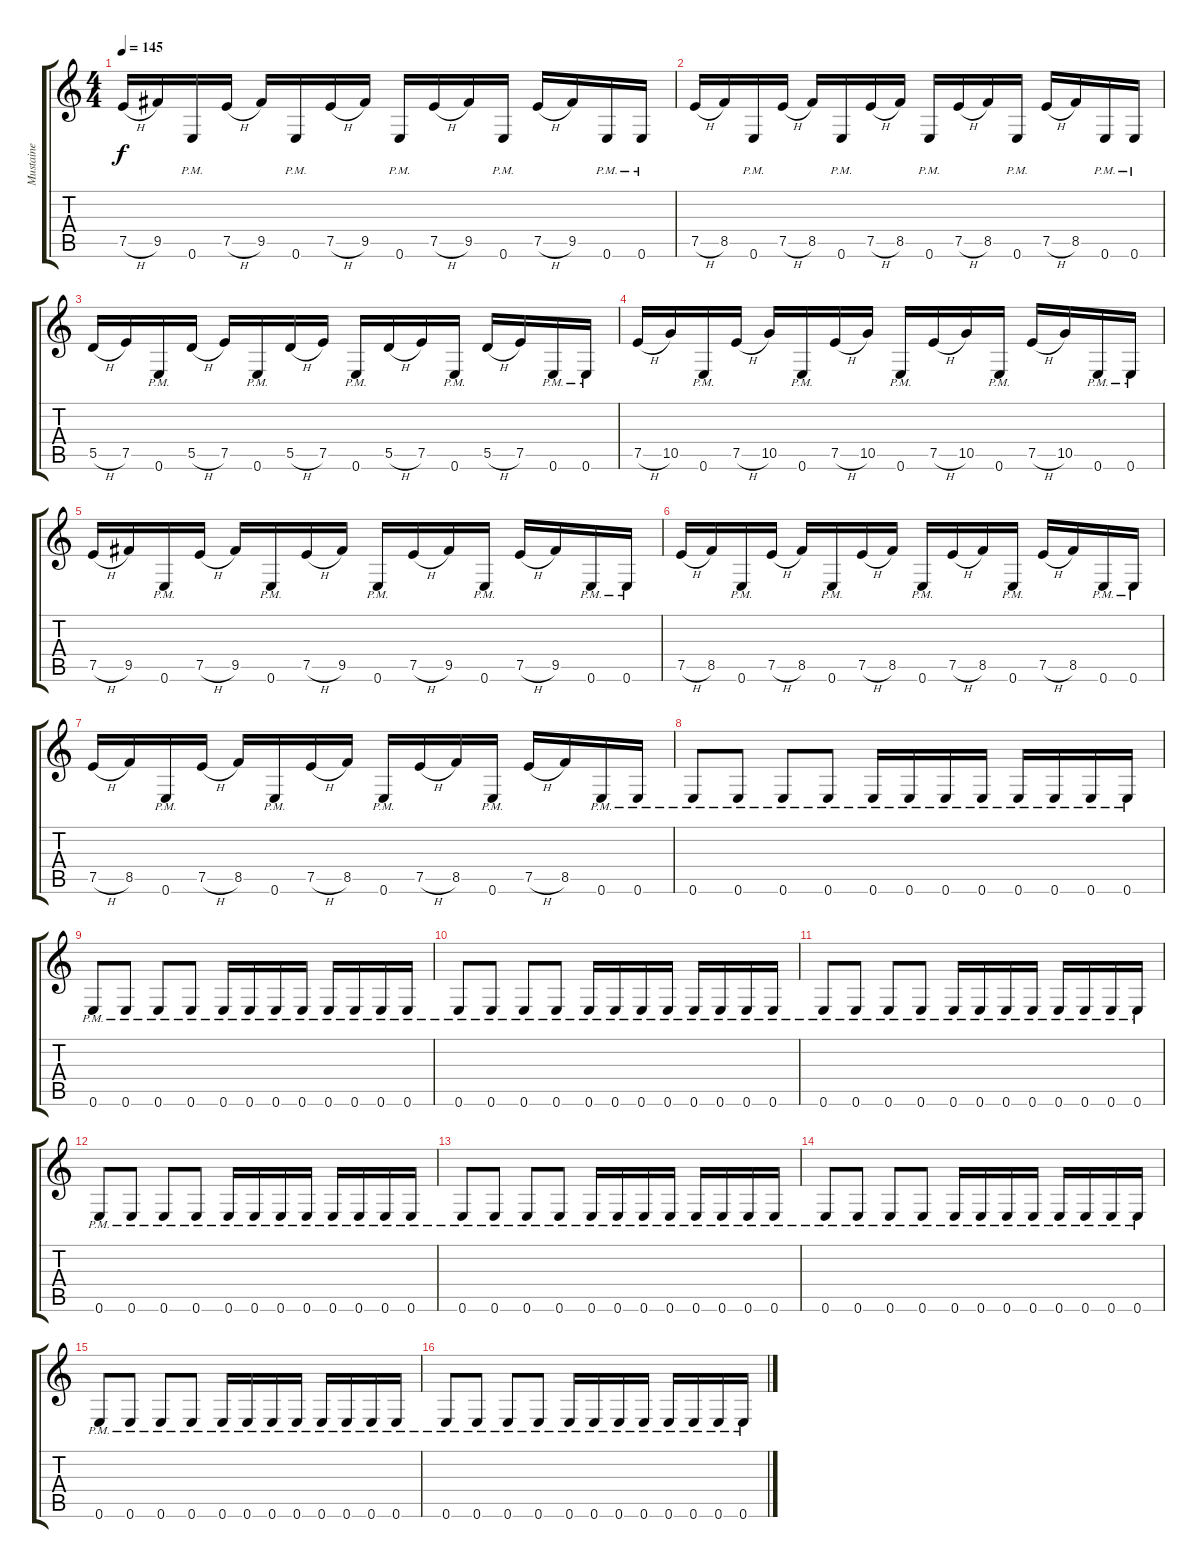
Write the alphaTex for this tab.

\track ("Mustaine" "Mustaine") {instrument distortionguitar bank 255}
\staff {score tabs}
\tuning (E4 B3 G3 D3 A2 E2) {hide}
\ts (4 4)
\tempo 145
\clef g2
\ks c
7.5{h}.16{dy f} 9.5.16 0.6{pm}.16 7.5{h}.16 9.5.16 0.6{pm}.16 7.5{h}.16 9.5.16 0.6{pm}.16 7.5{h}.16 9.5.16 0.6{pm}.16 7.5{h}.16 9.5.16 0.6{pm}.16 0.6{pm}.16 |
7.5{h}.16 8.5.16 0.6{pm}.16 7.5{h}.16 8.5.16 0.6{pm}.16 7.5{h}.16 8.5.16 0.6{pm}.16 7.5{h}.16 8.5.16 0.6{pm}.16 7.5{h}.16 8.5.16 0.6{pm}.16 0.6{pm}.16 |
5.5{h}.16 7.5.16 0.6{pm}.16 5.5{h}.16 7.5.16 0.6{pm}.16 5.5{h}.16 7.5.16 0.6{pm}.16 5.5{h}.16 7.5.16 0.6{pm}.16 5.5{h}.16 7.5.16 0.6{pm}.16 0.6{pm}.16 |
7.5{h}.16 10.5.16 0.6{pm}.16 7.5{h}.16 10.5.16 0.6{pm}.16 7.5{h}.16 10.5.16 0.6{pm}.16 7.5{h}.16 10.5.16 0.6{pm}.16 7.5{h}.16 10.5.16 0.6{pm}.16 0.6{pm}.16 |
7.5{h}.16 9.5.16 0.6{pm}.16 7.5{h}.16 9.5.16 0.6{pm}.16 7.5{h}.16 9.5.16 0.6{pm}.16 7.5{h}.16 9.5.16 0.6{pm}.16 7.5{h}.16 9.5.16 0.6{pm}.16 0.6{pm}.16 |
7.5{h}.16 8.5.16 0.6{pm}.16 7.5{h}.16 8.5.16 0.6{pm}.16 7.5{h}.16 8.5.16 0.6{pm}.16 7.5{h}.16 8.5.16 0.6{pm}.16 7.5{h}.16 8.5.16 0.6{pm}.16 0.6{pm}.16 |
7.5{h}.16 8.5.16 0.6{pm}.16 7.5{h}.16 8.5.16 0.6{pm}.16 7.5{h}.16 8.5.16 0.6{pm}.16 7.5{h}.16 8.5.16 0.6{pm}.16 7.5{h}.16 8.5.16 0.6{pm}.16 0.6{pm}.16 |
0.6{pm}.8 0.6{pm}.8 0.6{pm}.8 0.6{pm}.8 0.6{pm}.16 0.6{pm}.16 0.6{pm}.16 0.6{pm}.16 0.6{pm}.16 0.6{pm}.16 0.6{pm}.16 0.6{pm}.16 |
0.6{pm}.8 0.6{pm}.8 0.6{pm}.8 0.6{pm}.8 0.6{pm}.16 0.6{pm}.16 0.6{pm}.16 0.6{pm}.16 0.6{pm}.16 0.6{pm}.16 0.6{pm}.16 0.6{pm}.16 |
0.6{pm}.8 0.6{pm}.8 0.6{pm}.8 0.6{pm}.8 0.6{pm}.16 0.6{pm}.16 0.6{pm}.16 0.6{pm}.16 0.6{pm}.16 0.6{pm}.16 0.6{pm}.16 0.6{pm}.16 |
0.6{pm}.8 0.6{pm}.8 0.6{pm}.8 0.6{pm}.8 0.6{pm}.16 0.6{pm}.16 0.6{pm}.16 0.6{pm}.16 0.6{pm}.16 0.6{pm}.16 0.6{pm}.16 0.6{pm}.16 |
0.6{pm}.8 0.6{pm}.8 0.6{pm}.8 0.6{pm}.8 0.6{pm}.16 0.6{pm}.16 0.6{pm}.16 0.6{pm}.16 0.6{pm}.16 0.6{pm}.16 0.6{pm}.16 0.6{pm}.16 |
0.6{pm}.8 0.6{pm}.8 0.6{pm}.8 0.6{pm}.8 0.6{pm}.16 0.6{pm}.16 0.6{pm}.16 0.6{pm}.16 0.6{pm}.16 0.6{pm}.16 0.6{pm}.16 0.6{pm}.16 |
0.6{pm}.8 0.6{pm}.8 0.6{pm}.8 0.6{pm}.8 0.6{pm}.16 0.6{pm}.16 0.6{pm}.16 0.6{pm}.16 0.6{pm}.16 0.6{pm}.16 0.6{pm}.16 0.6{pm}.16 |
0.6{pm}.8 0.6{pm}.8 0.6{pm}.8 0.6{pm}.8 0.6{pm}.16 0.6{pm}.16 0.6{pm}.16 0.6{pm}.16 0.6{pm}.16 0.6{pm}.16 0.6{pm}.16 0.6{pm}.16 |
0.6{pm}.8 0.6{pm}.8 0.6{pm}.8 0.6{pm}.8 0.6{pm}.16 0.6{pm}.16 0.6{pm}.16 0.6{pm}.16 0.6{pm}.16 0.6{pm}.16 0.6{pm}.16 0.6{pm}.16
